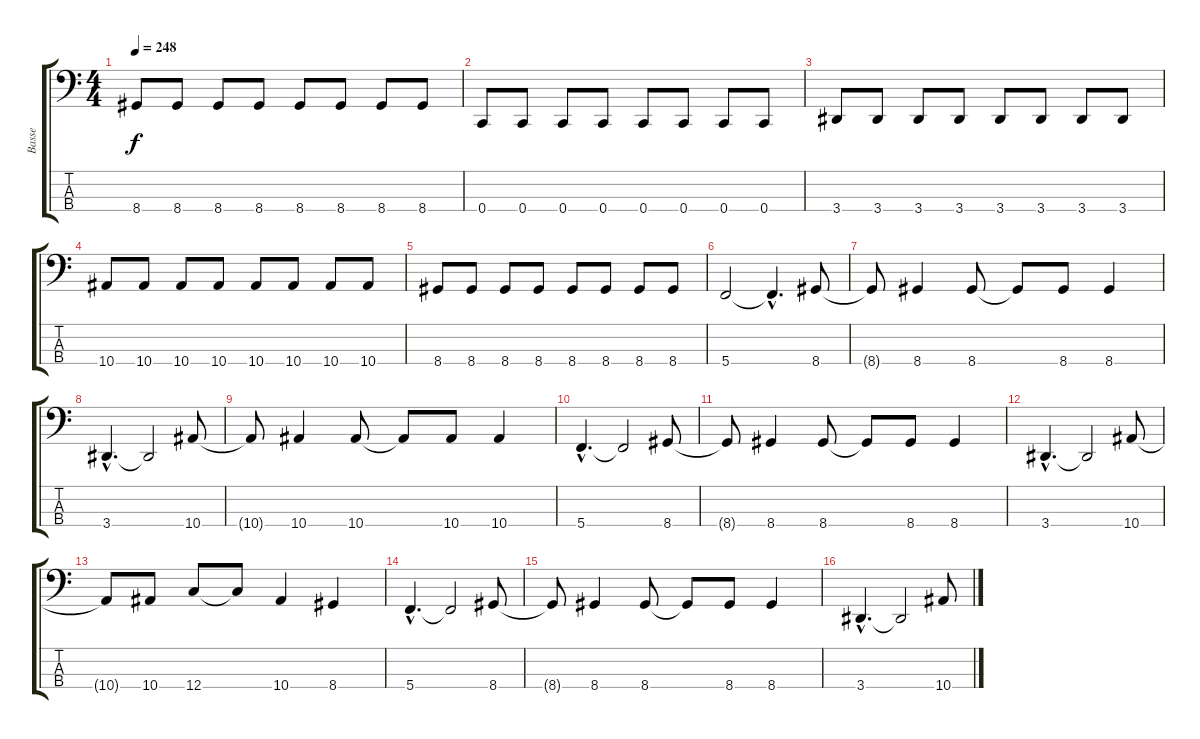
\track ("Basse" "Basse") {instrument electricbasspick}
\staff {score tabs}
\tuning (F2 C2 G1 C1) {hide}
\ts (4 4)
\tempo 248
\clef f4
\ks c
8.4.8{dy f} 8.4.8 8.4.8 8.4.8 8.4.8 8.4.8 8.4.8 8.4.8 |
0.4.8 0.4.8 0.4.8 0.4.8 0.4.8 0.4.8 0.4.8 0.4.8 |
3.4.8 3.4.8 3.4.8 3.4.8 3.4.8 3.4.8 3.4.8 3.4.8 |
10.4.8 10.4.8 10.4.8 10.4.8 10.4.8 10.4.8 10.4.8 10.4.8 |
8.4.8 8.4.8 8.4.8 8.4.8 8.4.8 8.4.8 8.4.8 8.4.8 |
5.4.2 5.4{hac t}.4{d} 8.4.8 |
8.4{t}.8 8.4.4 8.4.8 8.4{t}.8 8.4.8 8.4.4 |
3.4{hac}.4{d} 3.4{t}.2 10.4.8 |
10.4{t}.8 10.4.4 10.4.8 10.4{t}.8 10.4.8 10.4.4 |
5.4{hac}.4{d} 5.4{t}.2 8.4.8 |
8.4{t}.8 8.4.4 8.4.8 8.4{t}.8 8.4.8 8.4.4 |
3.4{hac}.4{d} 3.4{t}.2 10.4.8 |
10.4{t}.8 10.4.8 12.4.8 12.4{t}.8 10.4.4 8.4.4 |
5.4{hac}.4{d} 5.4{t}.2 8.4.8 |
8.4{t}.8 8.4.4 8.4.8 8.4{t}.8 8.4.8 8.4.4 |
3.4{hac}.4{d} 3.4{t}.2 10.4.8
